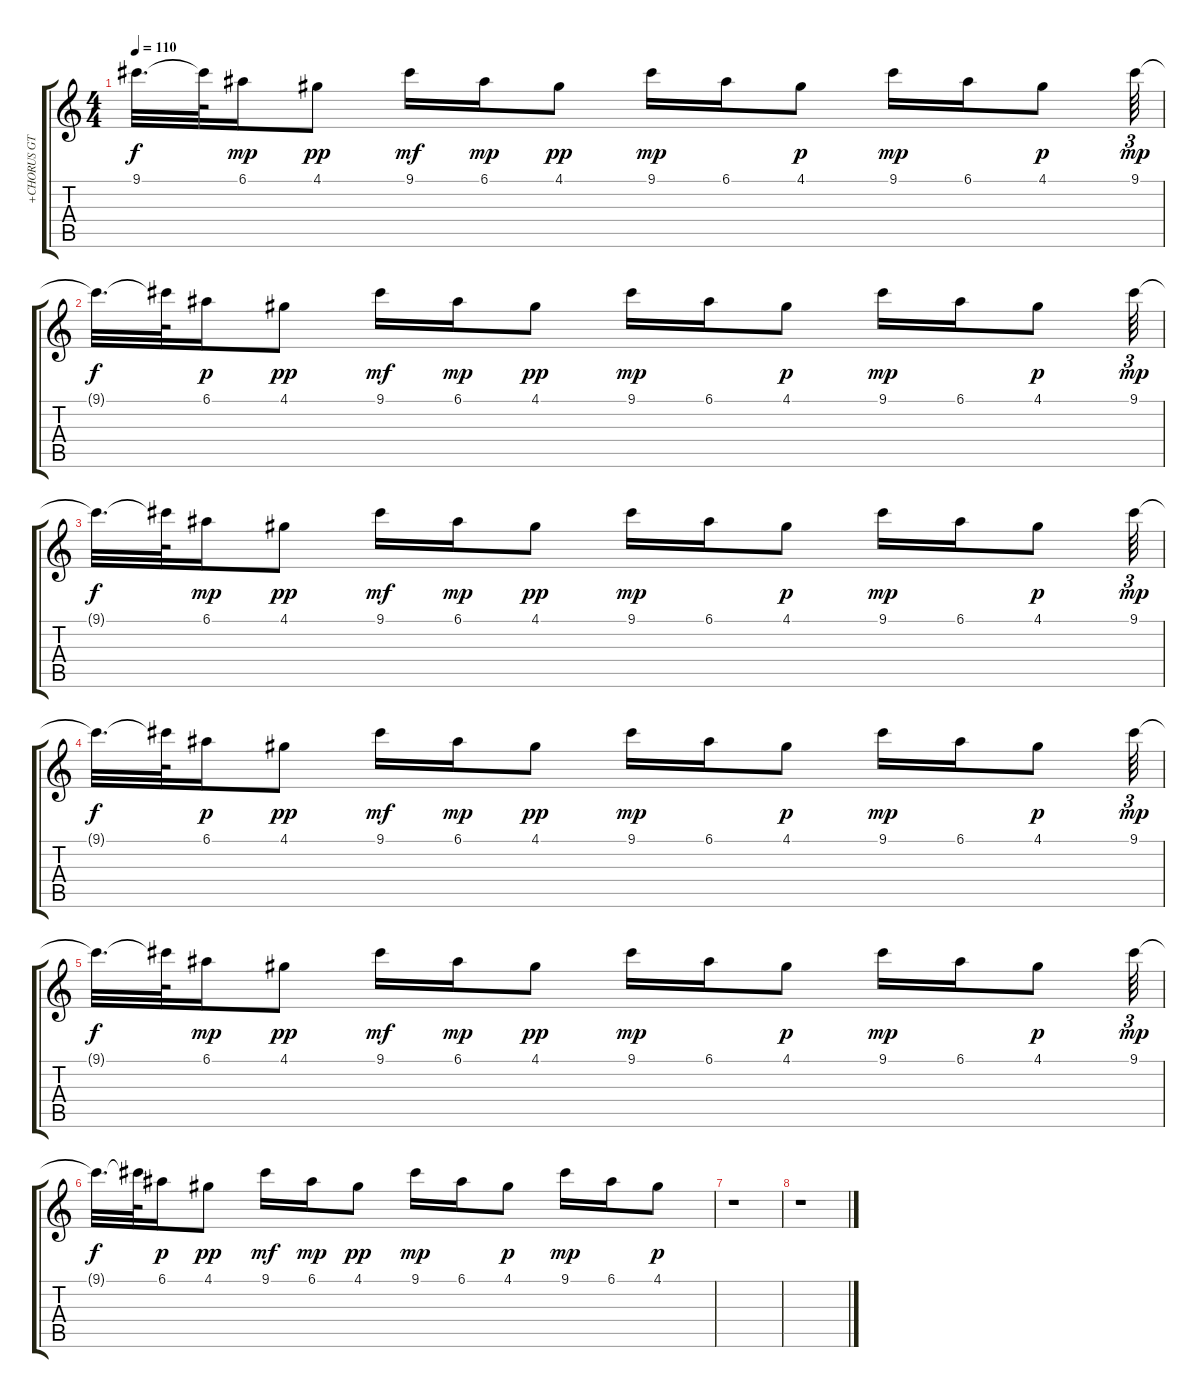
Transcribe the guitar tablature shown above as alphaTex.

\track ("+CHORUS GT" "+CHORUS GT") {instrument electricguitarclean}
\staff {score tabs}
\tuning (E4 B3 G3 D3 A2 E2) {hide}
\ts (4 4)
\tempo 110
\clef g2
\ks c
9.1{t}.32{d dy f} 9.1{t}.64 6.1.16{dy mp} 4.1.8{dy pp} 9.1.16{dy mf} 6.1.16{dy mp} 4.1.8{dy pp} 9.1.16{dy mp} 6.1.16 4.1.8{dy p} 9.1.16{dy mp} 6.1.16 4.1.8{dy p} 9.1.64{tu (3 2) dy mp} |
9.1{t}.32{d dy f} 9.1{t}.64 6.1.16{dy p} 4.1.8{dy pp} 9.1.16{dy mf} 6.1.16{dy mp} 4.1.8{dy pp} 9.1.16{dy mp} 6.1.16 4.1.8{dy p} 9.1.16{dy mp} 6.1.16 4.1.8{dy p} 9.1.64{tu (3 2) dy mp} |
9.1{t}.32{d dy f} 9.1{t}.64 6.1.16{dy mp} 4.1.8{dy pp} 9.1.16{dy mf} 6.1.16{dy mp} 4.1.8{dy pp} 9.1.16{dy mp} 6.1.16 4.1.8{dy p} 9.1.16{dy mp} 6.1.16 4.1.8{dy p} 9.1.64{tu (3 2) dy mp} |
9.1{t}.32{d dy f} 9.1{t}.64 6.1.16{dy p} 4.1.8{dy pp} 9.1.16{dy mf} 6.1.16{dy mp} 4.1.8{dy pp} 9.1.16{dy mp} 6.1.16 4.1.8{dy p} 9.1.16{dy mp} 6.1.16 4.1.8{dy p} 9.1.64{tu (3 2) dy mp} |
9.1{t}.32{d dy f} 9.1{t}.64 6.1.16{dy mp} 4.1.8{dy pp} 9.1.16{dy mf} 6.1.16{dy mp} 4.1.8{dy pp} 9.1.16{dy mp} 6.1.16 4.1.8{dy p} 9.1.16{dy mp} 6.1.16 4.1.8{dy p} 9.1.64{tu (3 2) dy mp} |
9.1{t}.32{d dy f} 9.1{t}.64 6.1.16{dy p} 4.1.8{dy pp} 9.1.16{dy mf} 6.1.16{dy mp} 4.1.8{dy pp} 9.1.16{dy mp} 6.1.16 4.1.8{dy p} 9.1.16{dy mp} 6.1.16 4.1.8{dy p} |
r.1 |
r.1
